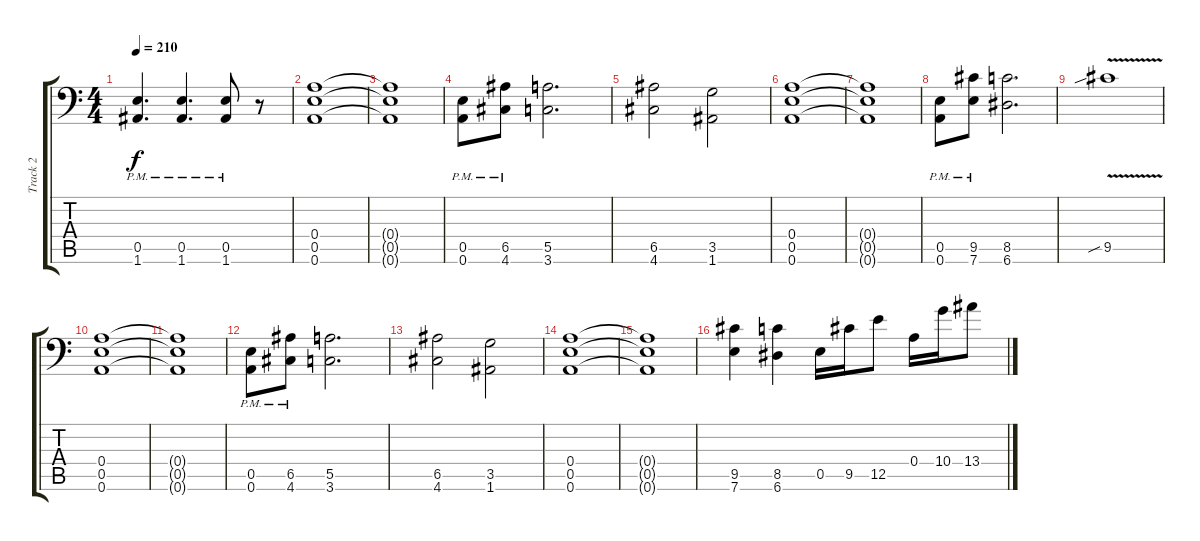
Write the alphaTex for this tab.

\track ("Track 2" "Track 2") {instrument distortionguitar}
\staff {score tabs}
\tuning (B3 Gb3 D3 A2 E2 A1) {hide}
\ts (4 4)
\tempo 210
\clef f4
\ks c
(0.5{pm} 1.6{pm}).4{d dy f} (0.5{pm} 1.6{pm}).4{d} (0.5{pm} 1.6{pm}).8 r.8 |
(0.4 0.5 0.6).1 |
(0.4{t} 0.5{t} 0.6{t}).1 |
(0.5{pm} 0.6{pm}).8 (6.5{pm} 4.6{pm}).8 (5.5 3.6).2{d} |
(6.5 4.6).2 (3.5 1.6).2 |
(0.4 0.5 0.6).1 |
(0.4{t} 0.5{t} 0.6{t}).1 |
(0.5{pm} 0.6{pm}).8 (9.5{pm} 7.6{pm}).8 (8.5 6.6).2{d} |
9.5{v sib}.1 |
(0.4 0.5 0.6).1 |
(0.4{t} 0.5{t} 0.6{t}).1 |
(0.5{pm} 0.6{pm}).8 (6.5{pm} 4.6{pm}).8 (5.5 3.6).2{d} |
(6.5 4.6).2 (3.5 1.6).2 |
(0.4 0.5 0.6).1 |
(0.4{t} 0.5{t} 0.6{t}).1 |
(9.5 7.6).4 (8.5 6.6).4 0.5.16 9.5.16 12.5.8 0.4.16 10.4.16 13.4.8
